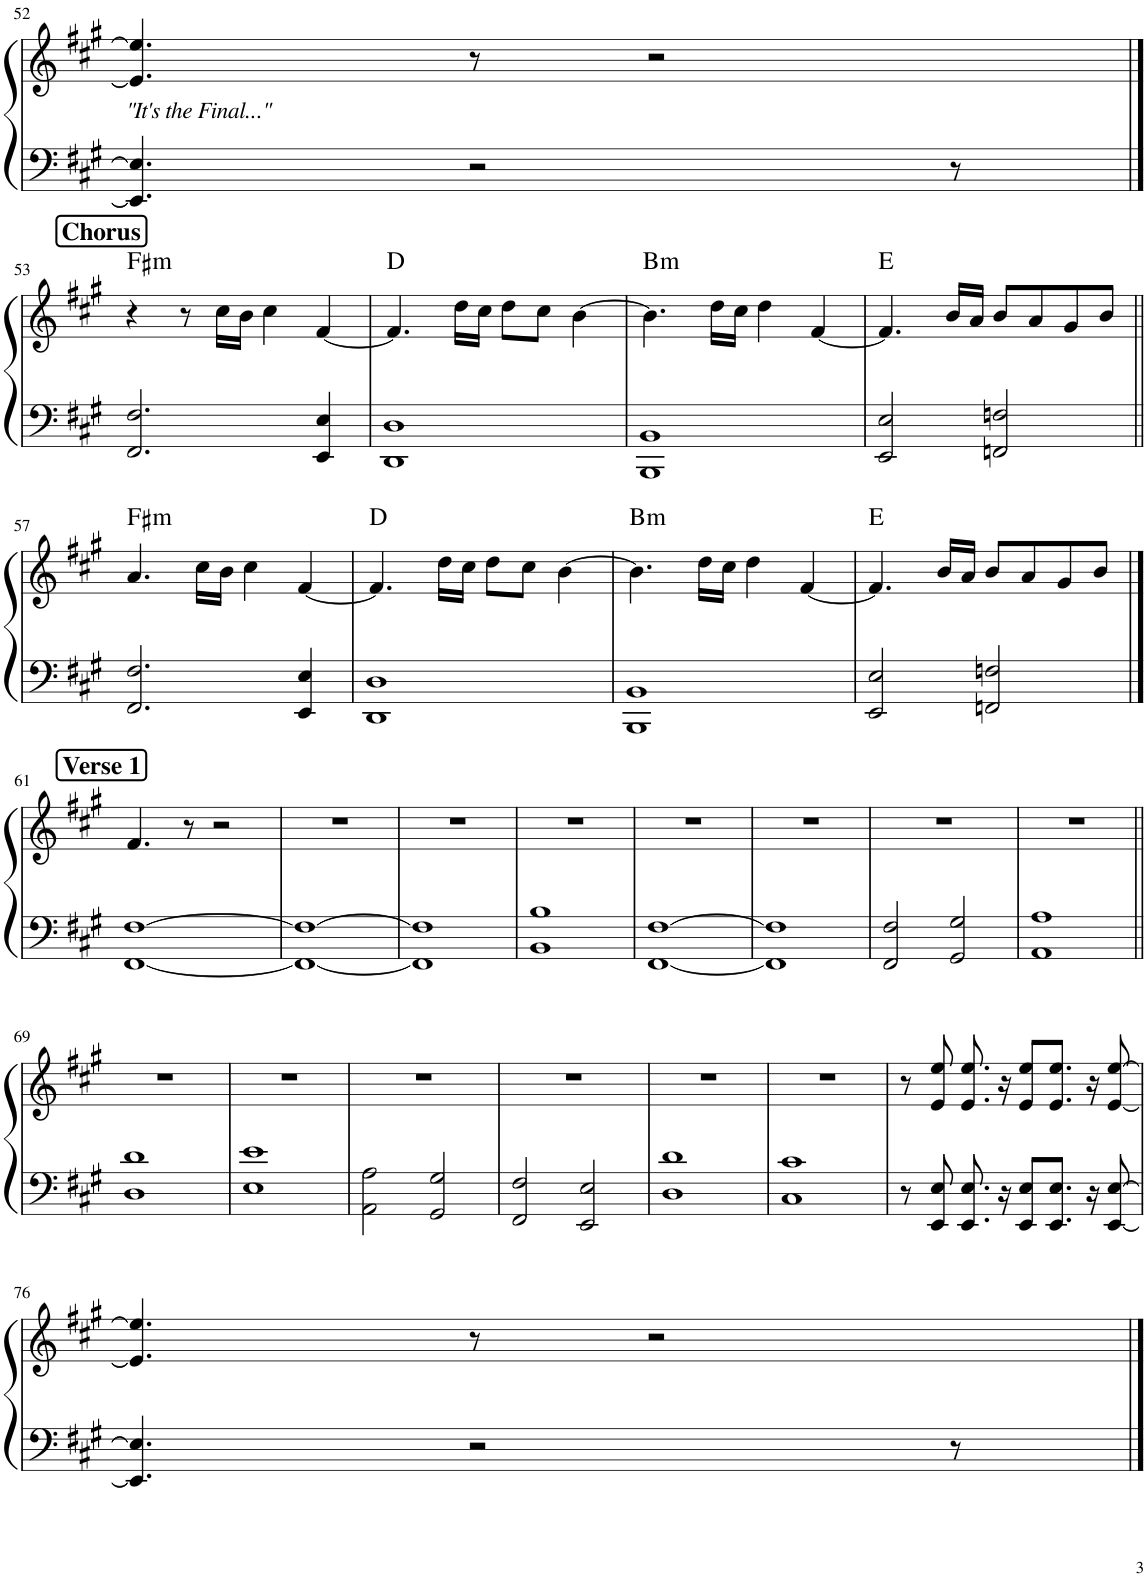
**kern	**kern	**harte
*part1	*part1	*part1
*staff2	*staff1	*
*I"Piano	*	*
*I'Pno.	*	*
!!LO:PB:g=z
*clefF4	*clefG2	*
*k[f#c#g#]	*k[f#c#g#]	*
*M4/4	*M4/4	*
=52	=52	=52
!	!LO:TX:b:i:t="It's the Final..."	!
4.EE/] 4.E/]	4.e/] 4.ee/]	.
2r	8r	.
.	2r	.
8r	.	.
!!LO:LB:g=z
!!LO:REH:place=s1:a:B:cj:fs=12:t=Chorus
==53	==53	==53
!	!	!LO:H:kt=m
2.FF#/ 2.F#/	4r	F#:min
.	8r	.
.	16cc#\LL	.
.	16b\JJ	.
.	4cc#\	.
4EE/ 4E/	[4f#/	.
=54	=54	=54
1DD 1D	4.f#/]	D:maj
.	16dd\LL	.
.	16cc#\JJ	.
.	8dd\L	.
.	8cc#\J	.
.	[4b\	.
=55	=55	=55
!	!	!LO:H:kt=m
1BBB 1BB	4.b\]	B:min
.	16dd\LL	.
.	16cc#\JJ	.
.	4dd\	.
.	[4f#/	.
=56	=56	=56
2EE/ 2E/	4.f#/]	E:maj
.	16b/LL	.
.	16a/JJ	.
2FFn/ 2Fn/	8b/L	.
.	8a/	.
.	8g#/	.
.	8b/J	.
!!LO:LB:g=z
=57||	=57||	=57||
!	!	!LO:H:kt=m
2.FF#/ 2.F#/	4.a/	F#:min
.	16cc#\LL	.
.	16b\JJ	.
.	4cc#\	.
4EE/ 4E/	[4f#/	.
=58	=58	=58
1DD 1D	4.f#/]	D:maj
.	16dd\LL	.
.	16cc#\JJ	.
.	8dd\L	.
.	8cc#\J	.
.	[4b\	.
=59	=59	=59
!	!	!LO:H:kt=m
1BBB 1BB	4.b\]	B:min
.	16dd\LL	.
.	16cc#\JJ	.
.	4dd\	.
.	[4f#/	.
=60	=60	=60
2EE/ 2E/	4.f#/]	E:maj
.	16b/LL	.
.	16a/JJ	.
2FFn/ 2Fn/	8b/L	.
.	8a/	.
.	8g#/	.
.	8b/J	.
!!LO:LB:g=z
!!LO:REH:place=s1:a:B:cj:fs=12:t=Verse 1
==61	==61	==61
[1FF# [1F#	4.f#/	.
.	8r	.
.	2r	.
=62	=62	=62
1FF#_ 1F#_	1r	.
=63	=63	=63
1FF#] 1F#]	1r	.
=64	=64	=64
1BB 1B	1r	.
=65	=65	=65
[1FF# [1F#	1r	.
=66	=66	=66
1FF#] 1F#]	1r	.
=67	=67	=67
2FF#/ 2F#/	1r	.
2GG#/ 2G#/	.	.
=68	=68	=68
1AA 1A	1r	.
!!LO:LB:g=z
=69||	=69||	=69||
1D 1d	1r	.
=70	=70	=70
1E 1e	1r	.
=71	=71	=71
2AA\ 2A\	1r	.
2GG#/ 2G#/	.	.
=72	=72	=72
2FF#/ 2F#/	1r	.
2EE/ 2E/	.	.
=73	=73	=73
1D 1d	1r	.
=74	=74	=74
1C# 1c#	1r	.
=75	=75	=75
8r	8r	.
8EE/ 8E/	8e/ 8ee/	.
8.EE/ 8.E/	8.e/ 8.ee/	.
16r	16r	.
8EE/ 8E/L	8e/ 8ee/L	.
8.EE/ 8.E/J	8.e/ 8.ee/J	.
16r	16r	.
[8EE/ [8E/	[8e/ [8ee/	.
!!LO:LB:g=z
=76	=76	=76
4.EE/] 4.E/]	4.e/] 4.ee/]	.
2r	8r	.
.	2r	.
8r	.	.
==	==	==
*-	*-	*-
